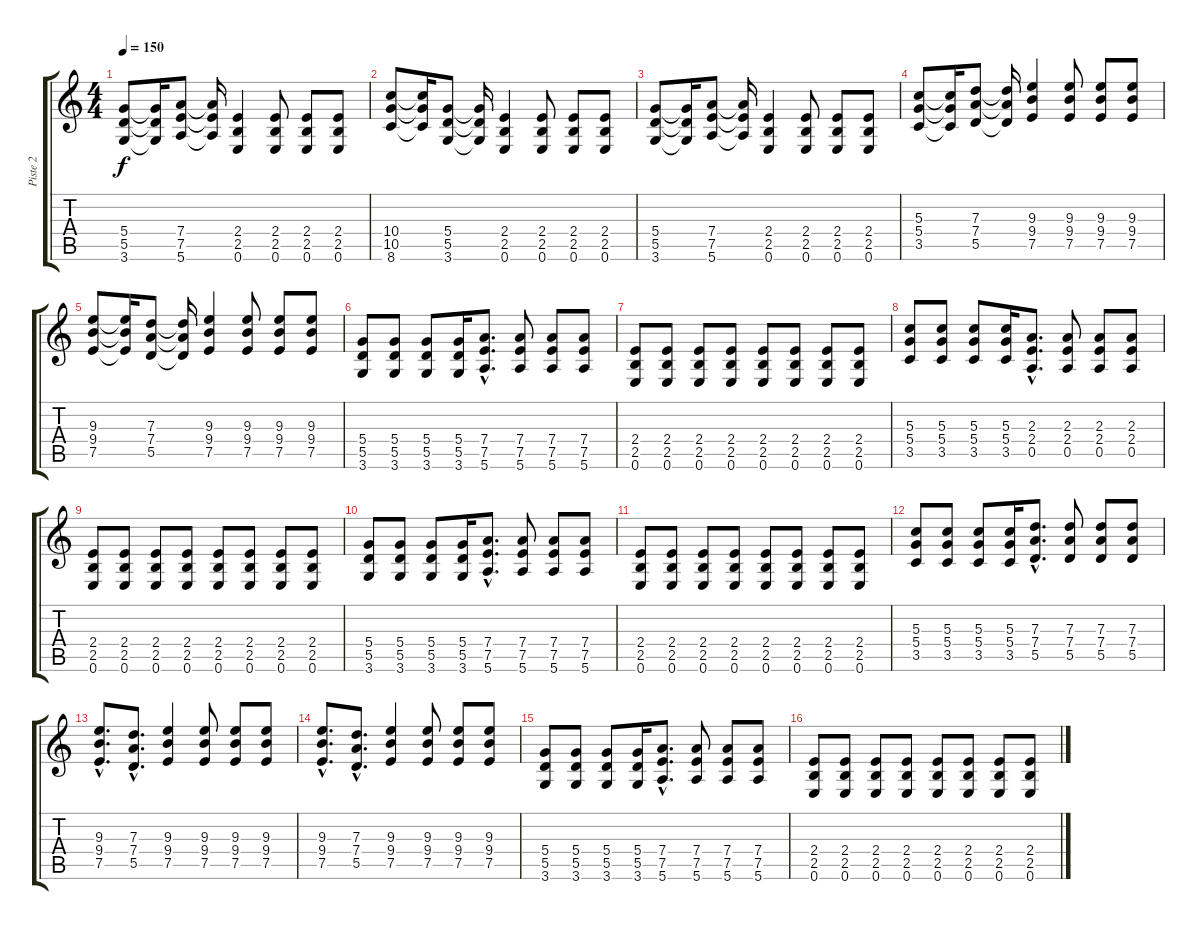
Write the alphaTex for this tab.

\track ("Piste 2" "Piste 2") {instrument overdrivenguitar}
\staff {score tabs}
\tuning (E4 B3 G3 D3 A2 E2) {hide}
\ts (4 4)
\tempo 150
\clef g2
\ks c
(5.4 5.5 3.6).8{dy f} (5.4{t} 5.5{t} 3.6{t}).16 (7.4 7.5 5.6).8 (7.4{t} 7.5{t} 5.6{t}).16 (2.4 2.5 0.6).4 (2.4 2.5 0.6).8 (2.4 2.5 0.6).8 (2.4 2.5 0.6).8 |
(10.4 10.5 8.6).8 (10.4{t} 10.5{t} 8.6{t}).16 (5.4 5.5 3.6).8 (5.4{t} 5.5{t} 3.6{t}).16 (2.4 2.5 0.6).4 (2.4 2.5 0.6).8 (2.4 2.5 0.6).8 (2.4 2.5 0.6).8 |
(5.4 5.5 3.6).8 (5.4{t} 5.5{t} 3.6{t}).16 (7.4 7.5 5.6).8 (7.4{t} 7.5{t} 5.6{t}).16 (2.4 2.5 0.6).4 (2.4 2.5 0.6).8 (2.4 2.5 0.6).8 (2.4 2.5 0.6).8 |
(5.3 5.4 3.5).8 (5.3{t} 5.4{t} 3.5{t}).16 (7.3 7.4 5.5).8 (7.3{t} 7.4{t} 5.5{t}).16 (9.3 9.4 7.5).4 (9.3 9.4 7.5).8 (9.3 9.4 7.5).8 (9.3 9.4 7.5).8 |
(9.3 9.4 7.5).8 (9.3{t} 9.4{t} 7.5{t}).16 (7.3 7.4 5.5).8 (7.3{t} 7.4{t} 5.5{t}).16 (9.3 9.4 7.5).4 (9.3 9.4 7.5).8 (9.3 9.4 7.5).8 (9.3 9.4 7.5).8 |
(5.4 5.5 3.6).8 (5.4 5.5 3.6).8 (5.4 5.5 3.6).8 (5.4 5.5 3.6).16 (7.4{hac} 7.5{hac} 5.6{hac}).8{d} (7.4 7.5 5.6).8 (7.4 7.5 5.6).8 (7.4 7.5 5.6).8 |
(2.4 2.5 0.6).8 (2.4 2.5 0.6).8 (2.4 2.5 0.6).8 (2.4 2.5 0.6).8 (2.4 2.5 0.6).8 (2.4 2.5 0.6).8 (2.4 2.5 0.6).8 (2.4 2.5 0.6).8 |
(5.3 5.4 3.5).8 (5.3 5.4 3.5).8 (5.3 5.4 3.5).8 (5.3 5.4 3.5).16 (2.3{hac} 2.4{hac} 0.5{hac}).8{d} (2.3 2.4 0.5).8 (2.3 2.4 0.5).8 (2.3 2.4 0.5).8 |
(2.4 2.5 0.6).8 (2.4 2.5 0.6).8 (2.4 2.5 0.6).8 (2.4 2.5 0.6).8 (2.4 2.5 0.6).8 (2.4 2.5 0.6).8 (2.4 2.5 0.6).8 (2.4 2.5 0.6).8 |
(5.4 5.5 3.6).8 (5.4 5.5 3.6).8 (5.4 5.5 3.6).8 (5.4 5.5 3.6).16 (7.4{hac} 7.5{hac} 5.6{hac}).8{d} (7.4 7.5 5.6).8 (7.4 7.5 5.6).8 (7.4 7.5 5.6).8 |
(2.4 2.5 0.6).8 (2.4 2.5 0.6).8 (2.4 2.5 0.6).8 (2.4 2.5 0.6).8 (2.4 2.5 0.6).8 (2.4 2.5 0.6).8 (2.4 2.5 0.6).8 (2.4 2.5 0.6).8 |
(5.3 5.4 3.5).8 (5.3 5.4 3.5).8 (5.3 5.4 3.5).8 (5.3 5.4 3.5).16 (7.3{hac} 7.4{hac} 5.5{hac}).8{d} (7.3 7.4 5.5).8 (7.3 7.4 5.5).8 (7.3 7.4 5.5).8 |
(9.3{hac} 9.4{hac} 7.5{hac}).8{d} (7.3{hac} 7.4{hac} 5.5{hac}).8{d} (9.3 9.4 7.5).4 (9.3 9.4 7.5).8 (9.3 9.4 7.5).8 (9.3 9.4 7.5).8 |
(9.3{hac} 9.4{hac} 7.5{hac}).8{d} (7.3{hac} 7.4{hac} 5.5{hac}).8{d} (9.3 9.4 7.5).4 (9.3 9.4 7.5).8 (9.3 9.4 7.5).8 (9.3 9.4 7.5).8 |
(5.4 5.5 3.6).8 (5.4 5.5 3.6).8 (5.4 5.5 3.6).8 (5.4 5.5 3.6).16 (7.4{hac} 7.5{hac} 5.6{hac}).8{d} (7.4 7.5 5.6).8 (7.4 7.5 5.6).8 (7.4 7.5 5.6).8 |
(2.4 2.5 0.6).8 (2.4 2.5 0.6).8 (2.4 2.5 0.6).8 (2.4 2.5 0.6).8 (2.4 2.5 0.6).8 (2.4 2.5 0.6).8 (2.4 2.5 0.6).8 (2.4 2.5 0.6).8
